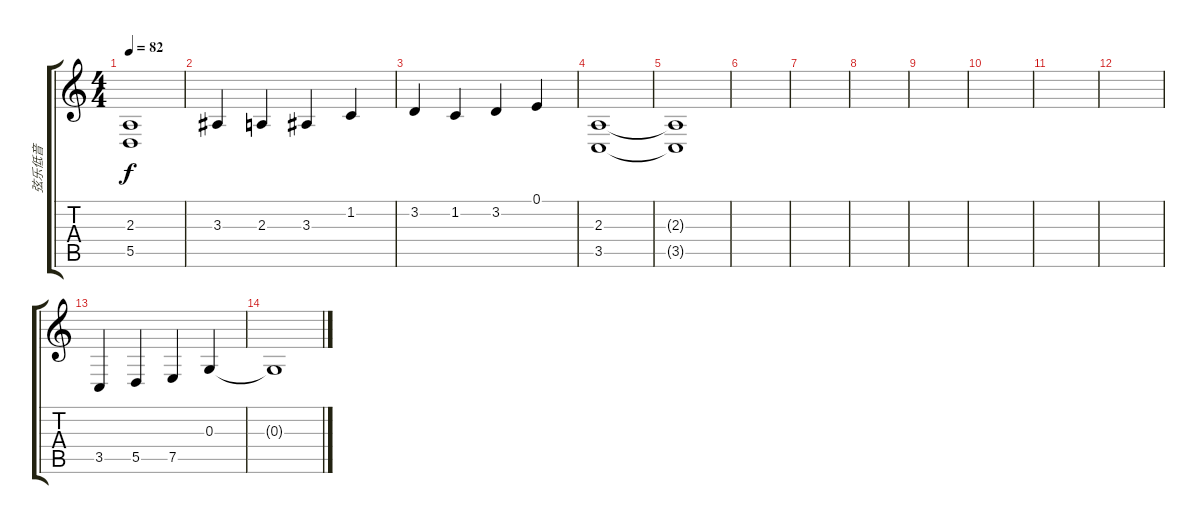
\track ("弦乐低音" "弦乐低音") {instrument stringensemble1}
\staff {score tabs}
\tuning (E4 B3 G3 D3 A2 E2) {hide}
\ts (4 4)
\tempo 82
\clef g2
\ks c
(2.3{t} 5.5{t}).1{dy f} |
3.3.4 2.3.4 3.3.4 1.2.4 |
3.2.4 1.2.4 3.2.4 0.1.4 |
(2.3 3.5).1 |
(2.3{t} 3.5{t}).1 |
|
|
|
|
|
|
|
3.5.4 5.5.4 7.5.4 0.3.4 |
0.3{t}.1
